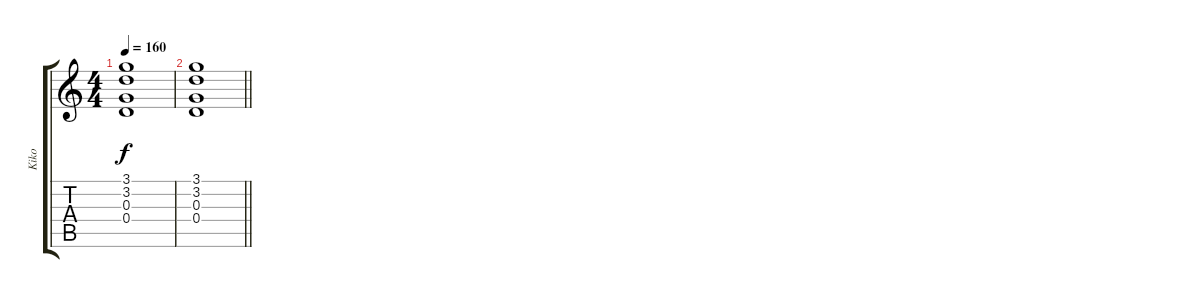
\track ("Kiko" "Kiko") {instrument distortionguitar}
\staff {score tabs}
\tuning (E4 B3 G3 D3 A2 E2) {hide}
\ts (4 4)
\tempo 160
\clef g2
\ks c
(3.1 3.2 0.3 0.4).1{dy f} |
\barLineRight lightlight
(3.1 3.2 0.3 0.4).1
